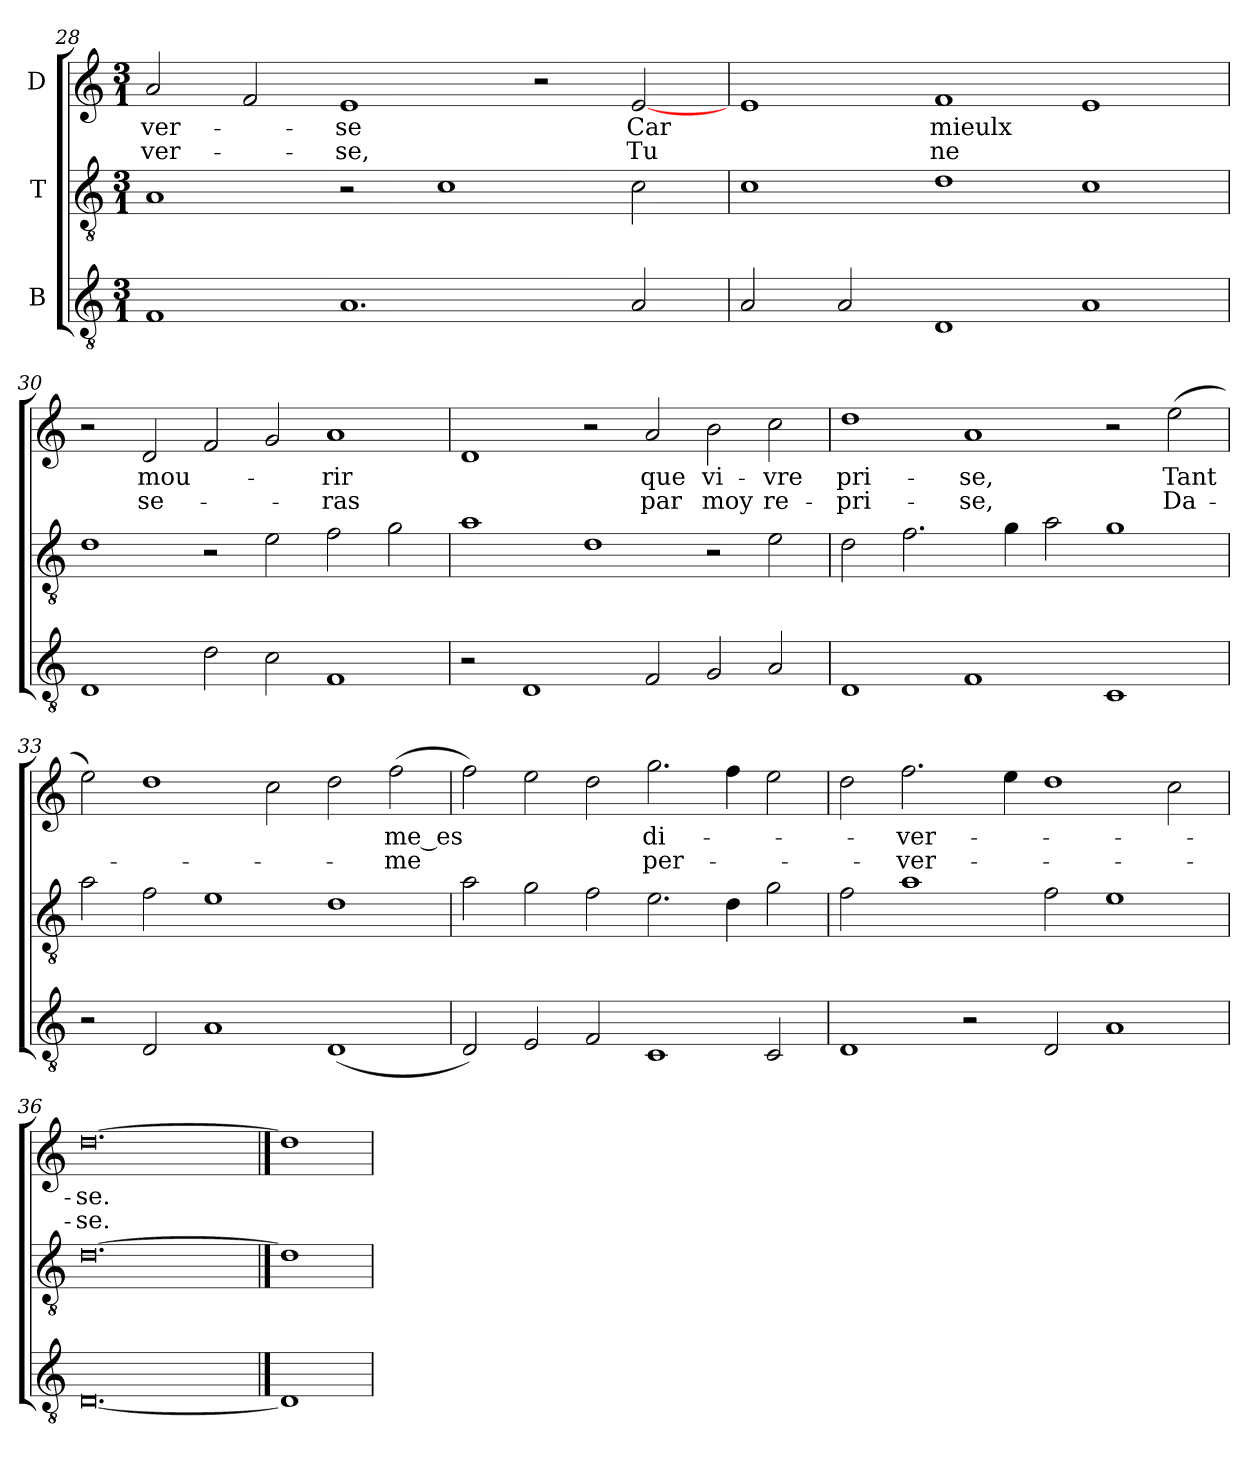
**kern	**kern	**kern	**text	**text
*part3	*part2	*part1	*part1	*part1
*staff3	*staff2	*staff1	*staff1	*staff1
*I"B	*I"T	*I"D	*	*
!!LO:LB:g=z
*clefGv2	*clefGv2	*clefG2	*	*
*ITrd7c12	*ITrd7c12	*	*	*
*k[]	*k[]	*k[]	*	*
*C:	*C:	*C:	*	*
*M3/1	*M3/1	*M3/1	*	*
=28	=28	=28	=28	=28
!	!	!	!LO:LY:b:color=#000000	!LO:LY:b:color=#000000
1FFi/	1AAi/	2ai/	-ver-	-ver-
.	.	2fi/	.	.
!	!	!	!LO:LY:b:color=#000000	!LO:LY:b:color=#000000
1.AAi/	2r	1ei/	-se	-se,
.	1Ci\	.	.	.
.	.	2r	.	.
!	!	!	!LO:LY:b:color=#000000	!LO:LY:b:color=#000000
2AAi/	2Ci\	[2ei/	Car	Tu
=29	=29	=29	=29	=29
2AAi/	1Ci\	1ei/	.	.
2AAi/	.	.	.	.
!	!	!	!LO:LY:b:color=#000000	!LO:LY:b:color=#000000
1DDi/	1Di\	1fi/	mieulx	ne
1AAi/	1Ci\	1ei/	.	.
=30	=30	=30	=30	=30
1DDi/	1Di\	2r	.	.
!	!	!	!LO:LY:b:color=#000000	!LO:LY:b:color=#000000
.	.	2di/	mou-	se-
2Di\	2r	2fi/	.	.
2Ci\	2Ei\	2gi/	.	.
!	!	!	!LO:LY:b:color=#000000	!LO:LY:b:color=#000000
1FFi/	2Fi\	1ai/	-rir	-ras
.	2Gi\	.	.	.
=31	=31	=31	=31	=31
2r	1Ai\	1di/	.	.
1DDi/	.	.	.	.
.	1Di\	2r	.	.
!	!	!	!LO:LY:b:color=#000000	!LO:LY:b:color=#000000
2FFi/	.	2ai/	que	par
!	!	!	!LO:LY:b:color=#000000	!LO:LY:b:color=#000000
2GGi/	2r	2bi\	vi-	moy
!	!	!	!LO:LY:b:color=#000000	!LO:LY:b:color=#000000
2AAi/	2Ei\	2cci\	-vre	re-
!!LO:LB:g=z
=32	=32	=32	=32	=32
!	!	!	!LO:LY:b:color=#000000	!LO:LY:b:color=#000000
1DDi/	2Di\	1ddi\	pri-	-pri-
.	2.Fi\	.	.	.
!	!	!	!LO:LY:b:color=#000000	!LO:LY:b:color=#000000
1FFi/	.	1ai/	-se,	-se,
.	4Gi\	.	.	.
.	2Ai\	.	.	.
1CCi/	1Gi\	2r	.	.
!	!	!	!LO:LY:b:color=#000000	!LO:LY:b:color=#000000
.	.	(2eei\	Tant	Da-
=33	=33	=33	=33	=33
2r	2Ai\	2eei\)	.	.
2DDi/	2Fi\	1ddi\	.	.
1AAi/	1Ei\	.	.	.
.	.	2cci\	.	.
(1DDi/	1Di\	2ddi\	.	.
!	!	!	!LO:LY:b:color=#000000	!LO:LY:b:color=#000000
.	.	(2ffi\	me_es	-me
=34	=34	=34	=34	=34
2DDi/)	2Ai\	2ffi\)	.	.
2EEi/	2Gi\	2eei\	.	.
2FFi/	2Fi\	2ddi\	.	.
!	!	!	!LO:LY:b:color=#000000	!LO:LY:b:color=#000000
1CCi/	2.Ei\	2.ggi\	di-	per-
.	4Di\	4ffi\	.	.
2CCi/	2Gi\	2eei\	.	.
=35	=35	=35	=35	=35
1DDi/	2Fi\	2ddi\	.	.
!	!	!	!LO:LY:b:color=#000000	!LO:LY:b:color=#000000
.	1Ai\	2.ffi\	-ver-	-ver-
2r	.	.	.	.
.	.	4eei\	.	.
2DDi/	2Fi\	1ddi\	.	.
1AAi/	1Ei\	.	.	.
.	.	2cci\	.	.
=36	=36	=36	=36	=36
!	!	!	!LO:LY:b:color=#000000	!LO:LY:b:color=#000000
[0.DDi/	[0.Di\	[0.ddi\	-se.	-se.
==37	==37	==37	==37	==37
1DDi/]	1Di\]	1ddi\]	.	.
=	=	=	=	=
*-	*-	*-	*-	*-
